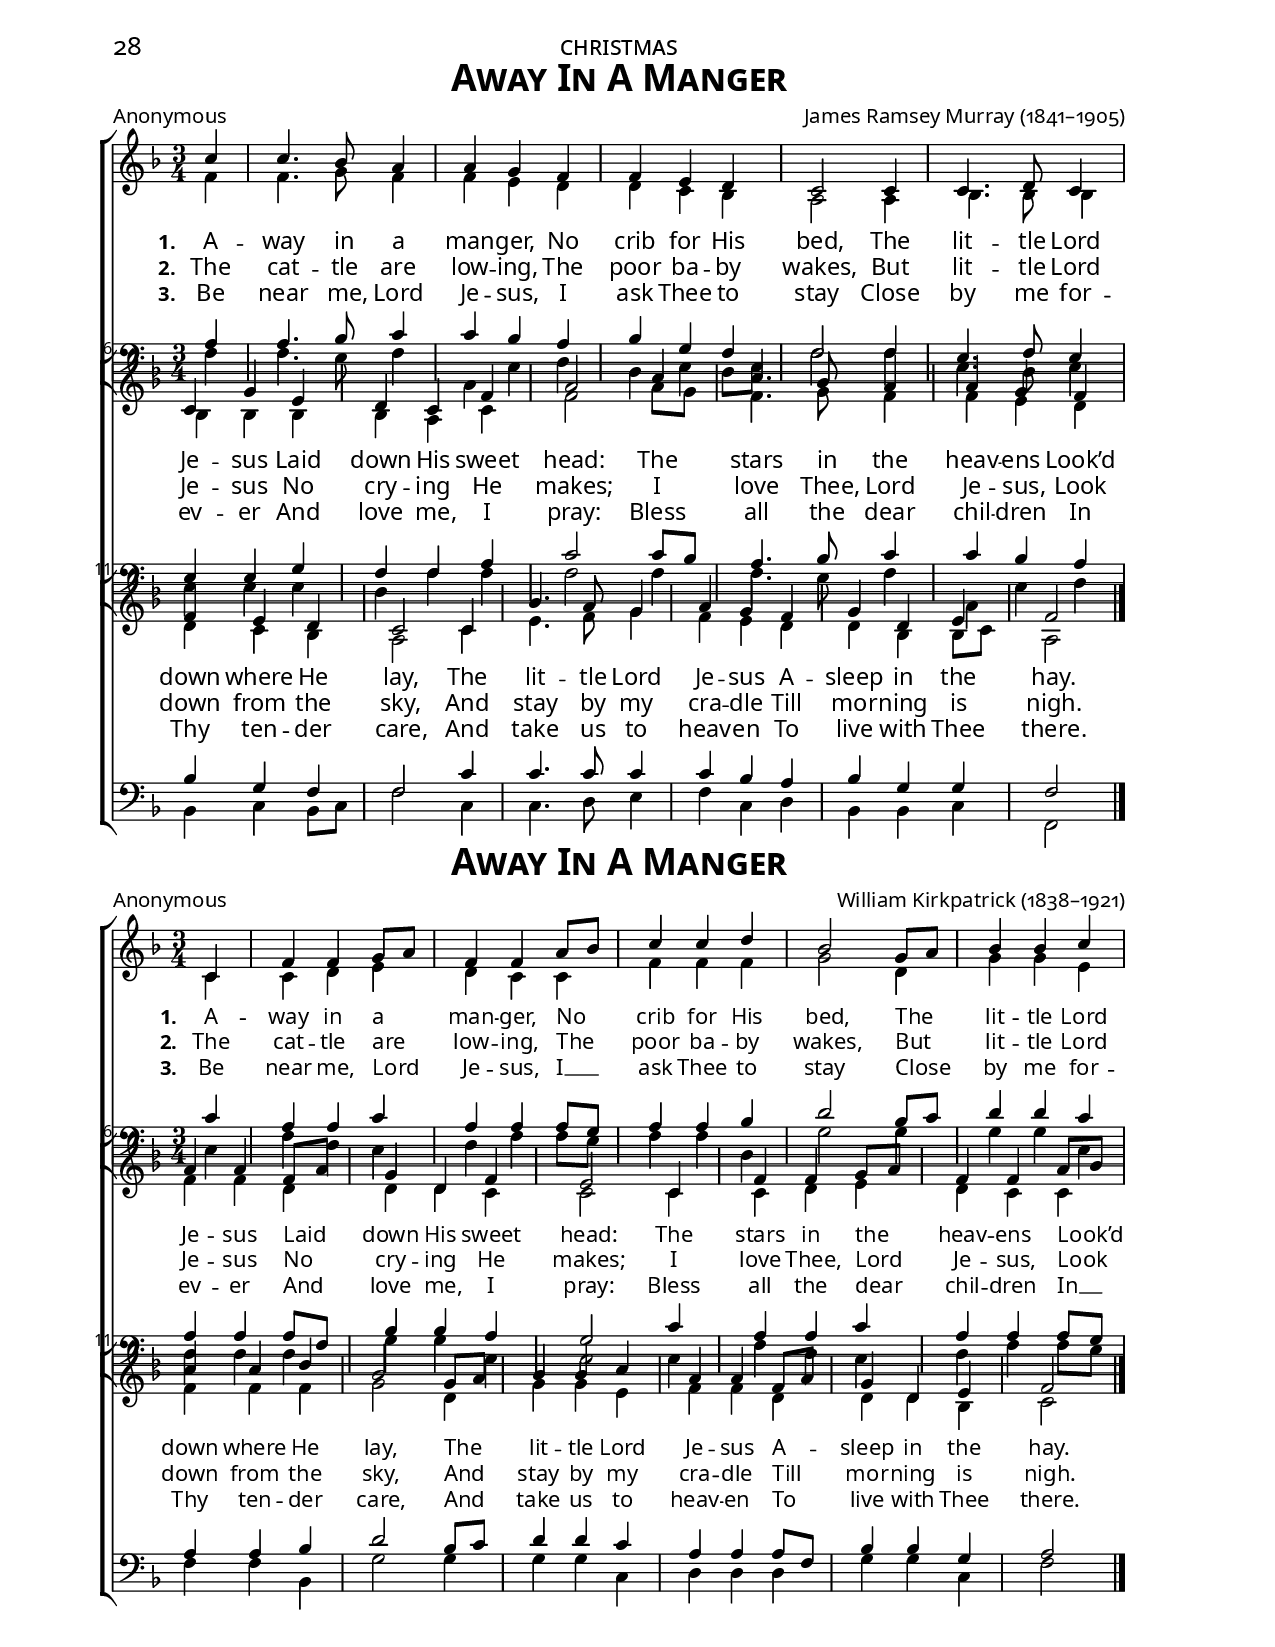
\version "2.24.0"
\include "util.ly"
\header {
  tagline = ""%\markup { "from" \italic {ChristmasCarolMusic.org}}
}
\paper {
  print-all-headers = ##t
  paper-height = 11\in
  paper-width = 8.5\in
  indent = 0\in
  %system-system-spacing = #'((basic-distance . 10) (padding . 0))
  score-markup-spacing =
    #'((basic-distance . 0)
       (minimum-distance . 0)
       (padding . 0)
       (stretchability . 80))
  system-system-spacing =
    #'((basic-distance . 0)
       (minimum-distance . 0)
       (padding . -10)
       (stretchability . 100))
  markup-system-spacing =
    #'((basic-distance . 0)
       (minimum-distance . 0)
       (padding . 0)
       (stretchability . 0))
  last-bottom-spacing =
    #'((basic-distance . 0)
       (minimum-distance . 0)
       (padding . 0)
       (stretchability . 0))
%{IF_LESSER
  markup-system-spacing.stretchability = 50
  top-markup-spacing.stretchability = 30
  last-bottom-spacing.stretchability = 60
%}%END_IF_LESSER
  ragged-last-bottom = ##f
  ragged-bottom = ##f
  two-sided = ##t
  inner-margin = 1\in
  outer-margin = 0.75\in
  top-margin = 0.26\in
  bottom-margin = 0.25\in
  first-page-number = #028
  print-first-page-number = ##t
  headerLine = \markup{\override #'(font-name . "Garamond Premier Pro") \smallCapsOldStyle"christmas"}
  oddHeaderMarkup = \markup\fill-line{
     \override #'(font-name . "Garamond Premier Pro")\abs-fontsize #12.5
     \combine 
        \fill-line{"" \if \should-print-page-number
        \oldStylePageNum""
        }
        \fill-line{\headerLine}
  }
  evenHeaderMarkup = \markup {
     \override #'(font-name . "Garamond Premier Pro")\abs-fontsize #12.5
     \combine
        \if \should-print-page-number
        \oldStylePageNum""
        \fill-line{\headerLine}
  }
}
#(set-global-staff-size 18) \paper{ #(define fonts (make-pango-font-tree "Garamond Premier Pro" "Garamond Premier Pro" "Garamond Premier Pro" (/ 18 20))) }
#(set-global-staff-size 17.8) \paper{ #(define fonts (make-pango-font-tree "Garamond Premier Pro" "Garamond Premier Pro" "Garamond Premier Pro" (/ 17.8 20))) }
%{IF_LESSER
#(set-global-staff-size 18) \paper{ #(define fonts (make-pango-font-tree "Garamond Premier Pro" "Garamond Premier Pro" "Garamond Premier Pro" (/ 18 20))) }
%}%END_IF_LESSER
global = {
  \key f \major
  \time 3/4
  \autoBeamOff
}

sopMusic = \relative c'' {
  \partial 4 c4 |
  c4. bes8 a4 |
  a g f |
  f e d |
  c2 c4 |
  c4. d8 c4 |
  
  c g' e |
  d c f |
  a2 c4 |
  c4. bes8 a4 |
  \slurDashed a g f |
  
  f e d |
  c2 c4 |
  bes'4. a8 g4 |
  a g f |
  g d e |
  \partial 2 f2 \bar "|."
%{IF_LESSER
\pageBreak
%}%END_IF_LESSER
}
sopWords = \lyricmode {
  
}

altoMusic = \relative c' {
  f4 |
  f4. g8 f4 |
  f e d |
  d c bes |
  a2 a4 |
  bes4. bes8 bes4 |
  
  bes bes bes |
  bes a c |
  f2 a8[ g] |
  f4. g8 f4 |
  f e d |
  
  d c bes |
  a2 c4 |
  e4. f8 g4 |
  f e d |
  d bes bes8[ c] |
  a2 \bar "|."
}
altoWords = \lyricmode {
  \dropLyricsIV
  \set stanza = #"1. "
  A -- way in a man -- ger,
  No crib for His bed,
  The lit -- tle Lord Je -- sus
  Laid down His sweet head:
  The stars in the heav -- ens
  Look’d down where He lay,
  The lit -- tle Lord Je -- sus
  A -- sleep in the hay.
}
altoWordsII = \lyricmode {
  \dropLyricsIV
  \set stanza = #"2. "
  The cat -- tle are low -- ing,
  The poor ba -- by wakes,
  But lit -- tle Lord Je -- sus
  No cry -- ing He makes;
  I love Thee, Lord Je -- sus,
  Look down from the sky,
  And stay by my cra -- dle
  Till mor -- ning is nigh.
}
altoWordsIII = \lyricmode {
  \dropLyricsIV
  \set stanza = #"3. "
  Be near me, Lord Je -- sus,
  I ask Thee to stay
  Close by me for -- ev -- er
  And love me, I pray:
  Bless all the dear chil -- dren
  In Thy ten -- der care,
  And take us to heav -- en
  To live with Thee there.
}
altoWordsIV = \lyricmode {
}

tenorMusic = \relative c {
  a'4 |
  a4. bes8 c4 |
  c bes a |
  bes g f |
  f2 f4 |
  e4. f8 e4 |
  
  e e g |
  f f a |
  c2 c8[ bes] |
  a4. bes8 c4 |
  c bes a |
  
  bes g f |
  f2 c'4 |
  c4. c8 c4 |
  c bes a |
  bes g g |
  f2 \bar "|."
}
tenorWords = \lyricmode {

}

bassMusic = \relative c {
  f4 |
  f4. e8 f4 |
  f,4 c' d |
  bes c bes8[ c] |
  f2 f4 |
  c4. bes8 c4 |
  
  c c c |
  bes f' f |
  f2 f4 |
  f4. e8 f4 |
  f, c' d |
  
  bes c bes8[ c] |
  f2 c4 |
  c4. d8 e4 |
  f c d |
  bes bes c4 |
  f,2 \bar "|."
}
bassWords = \lyricmode {

}

\score {
  <<
   \new ChoirStaff <<
%    \new Lyrics = sopranos \with { \override VerticalAxisGroup.nonstaff-relatedstaff-spacing = #'((basic-distance . 1)) }
    \new Staff = women <<
      \new Voice = "sopranos" { \voiceOne << \global \sopMusic >> }
      \new Voice = "altos" { \voiceTwo << \global \altoMusic >> }
    >>
    \new Lyrics \with { alignAboveContext = #"women" } \lyricsto "sopranos" \sopWords
    \new Lyrics = "altosIV"  \with { alignBelowContext = #"women" } \lyricsto "sopranos" \altoWordsIV
    \new Lyrics = "altosIII"  \with { alignBelowContext = #"women" } \lyricsto "sopranos" \altoWordsIII
    \new Lyrics = "altosII"  \with { alignBelowContext = #"women" } \lyricsto "sopranos" \altoWordsII
    \new Lyrics = "altos"  \with { alignBelowContext = #"women" } \lyricsto "sopranos" \altoWords
   \new Staff = men <<
      \clef bass
      \new Voice = "tenors" { \voiceOne << \global \tenorMusic >> }
      \new Voice = "basses" { \voiceTwo << \global \bassMusic >> }
    >>
    \new Lyrics \with { alignAboveContext = #"men" \override VerticalAxisGroup.nonstaff-relatedstaff-spacing = #'((basic-distance . 1)) } \lyricsto "tenors" \tenorWords
    \new Lyrics \with { alignBelowContext = #"men" \override VerticalAxisGroup.nonstaff-relatedstaff-spacing = #'((basic-distance . 1)) } \lyricsto "basses" \bassWords
  >>
%    \new PianoStaff << \new Staff { \new Voice { \pianoRH } } \new Staff { \clef "bass" \pianoLH } >>
  >>
  \layout {
  \context {
    \Lyrics
    \override LyricText.font-size = #1.3
  }
    %#(layout-set-staff-size 13)
    #(define fonts (make-pango-font-tree "Garamond Premier Pro" "Garamond Premier Pro" "Garamond Premier Pro" (/ 18 20)))
    #(define fonts (make-pango-font-tree "Garamond Premier Pro" "Garamond Premier Pro" "Garamond Premier Pro" (/ 17.8 20)))
%{IF_LESSER
#(define fonts (make-pango-font-tree "Garamond Premier Pro" "Garamond Premier Pro" "Garamond Premier Pro" (/ 18 20)))
%}%END_IF_LESSER
    \context {
      \Score
      \override SpacingSpanner.base-shortest-duration = #(ly:make-moment 1/2)
      \override SpacingSpanner.common-shortest-duration = #(ly:make-moment 1/2)
    }
    \context {
      % Remove all empty staves
      % \Staff \RemoveEmptyStaves \override VerticalAxisGroup.remove-first = ##t
    }
    \context {
      \Lyrics
      \override LyricText.X-offset = #center-on-word
    }
  }
  \header {
    title = \markup{\override #'(font-name . "Garamond Premier Pro Semibold"){ \abs-fontsize #18 \smallCapsOldStyle"Away In A Manger"}}
    poet = \markup\oldStyleNum"Anonymous"
    composer = \markup\oldStyleNum"James Ramsey Murray (1841–1905)"
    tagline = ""%\markup { "from" \italic {ChristmasCarolMusic.org}}
  }
}





























global = {
  \key f \major
  \time 3/4
  \autoBeamOff
}

sopMusic = \relative c' {
  \partial 4 c4 |
  f f g8[ a] |
  f4 f a8[ bes] |
  c4 c d |
  bes2 g8[ a] |
  bes4 bes c |
  
  a a f8[ a] |
  g4 d f |
  e2 \bar"" c4 |
  f f g8[ a] |
  f4 f a8[ bes] |
  
  c4 c d |
  bes2 g8[ a] |
  bes4 bes c |
  a4 a f8[ a] |
  g4 d e |
  f2 \bar "|."
}
sopWords = \lyricmode {
  
}

altoMusic = \relative c' {
  c4 |
  c d e |
  d c c |
  f4 f f |
  g2 d4 |
  g g e |
  f f d |
  
  d d c 
  c2 c4 |
  c d e |
  d c c |
  f4 f f |
  g2 d4 |
  g g e |
  f f d |
  d d bes |
  c2 \bar"|."
}
altoWords = \lyricmode {
  \dropLyricsIV
  \set stanza = #"1. "
  A -- way in a  man -- ger,
  No crib for His bed,
  The lit -- tle Lord Je -- sus
  Laid down His sweet head:
  The stars in the heav -- ens
  Look’d down where He lay,
  The lit -- tle Lord Je -- sus
  A -- sleep in the hay.
}
altoWordsII = \lyricmode {
  \dropLyricsIV
  \set stanza = #"2. "
  The cat -- tle are low -- ing,
  The poor ba -- by wakes,
  But lit -- tle Lord Je -- sus
  No cry -- ing He makes;
  I love Thee, Lord Je -- sus,
  Look down from the sky,
  And stay by my cra -- dle
  Till mor -- ning is nigh.
}
altoWordsIII = \lyricmode {
  \dropLyricsIV
  \set stanza = #"3. "
  Be near me, Lord Je -- sus,
  I __ ask Thee to stay
  Close by me for -- ev -- er
  And love me, I pray:
  Bless all the dear chil -- dren
  In __ Thy ten -- der care,
  And take us to heav -- en
  To live with Thee there.
}
altoWordsIV = \lyricmode {
}

tenorMusic = \relative c' {
  c4 |
  a a c |
  a a a8[ g] |
  a4 a bes |
  d2 bes8[ c] |
  d4 d c |
  a a a8[ f] |
  
  bes4 bes a |
  g2 c4 |
  a a c |
  a a a8[ g] |
  a4 a bes |
  d2 bes8[ c] |
  d4 d c |
  a a a8[ f] |
  bes4 bes g |
  a2 \bar"|."
}
tenorWords = \lyricmode {

}

bassMusic = \relative c {
  c4 |
  f d c |
  d f f8[ e] |
  f4 f bes, |
  g'2 g4 |
  g g c, |
  d d d |
  
  g g c, |
  c2 c4 |
  f d c |
  d f f8[ e] |
  f4 f bes, |
  g'2 g4 |
  g g c, |
  d d d |
  g g c, |
  f2 \bar"|."
}
bassWords = \lyricmode {

}

\score {
  <<
   \new ChoirStaff <<
%    \new Lyrics = sopranos \with { \override VerticalAxisGroup.nonstaff-relatedstaff-spacing = #'((basic-distance . 1)) }
    \new Staff = women <<
      \new Voice = "sopranos" { \voiceOne << \global \sopMusic >> }
      \new Voice = "altos" { \voiceTwo << \global \altoMusic >> }
    >>
    \new Lyrics \with { alignAboveContext = #"women" } \lyricsto "sopranos" \sopWords
    \new Lyrics = "altosIV"  \with { alignBelowContext = #"women" } \lyricsto "sopranos" \altoWordsIV
    \new Lyrics = "altosIII"  \with { alignBelowContext = #"women" } \lyricsto "sopranos" \altoWordsIII
    \new Lyrics = "altosII"  \with { alignBelowContext = #"women" } \lyricsto "sopranos" \altoWordsII
    \new Lyrics = "altos"  \with { alignBelowContext = #"women" } \lyricsto "sopranos" \altoWords
   \new Staff = men <<
      \clef bass
      \new Voice = "tenors" { \voiceOne << \global \tenorMusic >> }
      \new Voice = "basses" { \voiceTwo << \global \bassMusic >> }
    >>
    \new Lyrics \with { alignAboveContext = #"men" \override VerticalAxisGroup.nonstaff-relatedstaff-spacing = #'((basic-distance . 1)) } \lyricsto "tenors" \tenorWords
    \new Lyrics \with { alignBelowContext = #"men" \override VerticalAxisGroup.nonstaff-relatedstaff-spacing = #'((basic-distance . 1)) } \lyricsto "basses" \bassWords
  >>
%    \new PianoStaff << \new Staff { \new Voice { \pianoRH } } \new Staff { \clef "bass" \pianoLH } >>
  >>
  \layout {
  \context {
    \Lyrics
    \override LyricText.font-size = #1.3
  }
    %#(layout-set-staff-size 13)
    #(define fonts (make-pango-font-tree "Garamond Premier Pro" "Garamond Premier Pro" "Garamond Premier Pro" (/ 18 20)))
    #(define fonts (make-pango-font-tree "Garamond Premier Pro" "Garamond Premier Pro" "Garamond Premier Pro" (/ 17.8 20)))
%{IF_LESSER
#(define fonts (make-pango-font-tree "Garamond Premier Pro" "Garamond Premier Pro" "Garamond Premier Pro" (/ 18 20)))
%}%END_IF_LESSER
    \context {
      \Score
      \override SpacingSpanner.base-shortest-duration = #(ly:make-moment 1/2)
      \override SpacingSpanner.common-shortest-duration = #(ly:make-moment 1/2)
    }
    \context {
      % Remove all empty staves
      % \Staff \RemoveEmptyStaves \override VerticalAxisGroup.remove-first = ##t
    }
\context {\Lyrics \override LyricText.font-size = #0.7 }
%6.14g    \context {\Lyrics \override LyricText.font-size = #0.7 }
%6x9 \context {\Lyrics\override LyricText.font-size = #1.2 }
    \context {
      \Lyrics
      \override LyricText.X-offset = #center-on-word
    }
  }
  \header {
    title = \markup{\override #'(font-name . "Garamond Premier Pro Semibold"){ \abs-fontsize #18 \smallCapsOldStyle"Away In A Manger"}}
    poet = \markup\oldStyleNum"Anonymous"
    composer = \markup\oldStyleNum"William Kirkpatrick (1838–1921)"
  }
}

